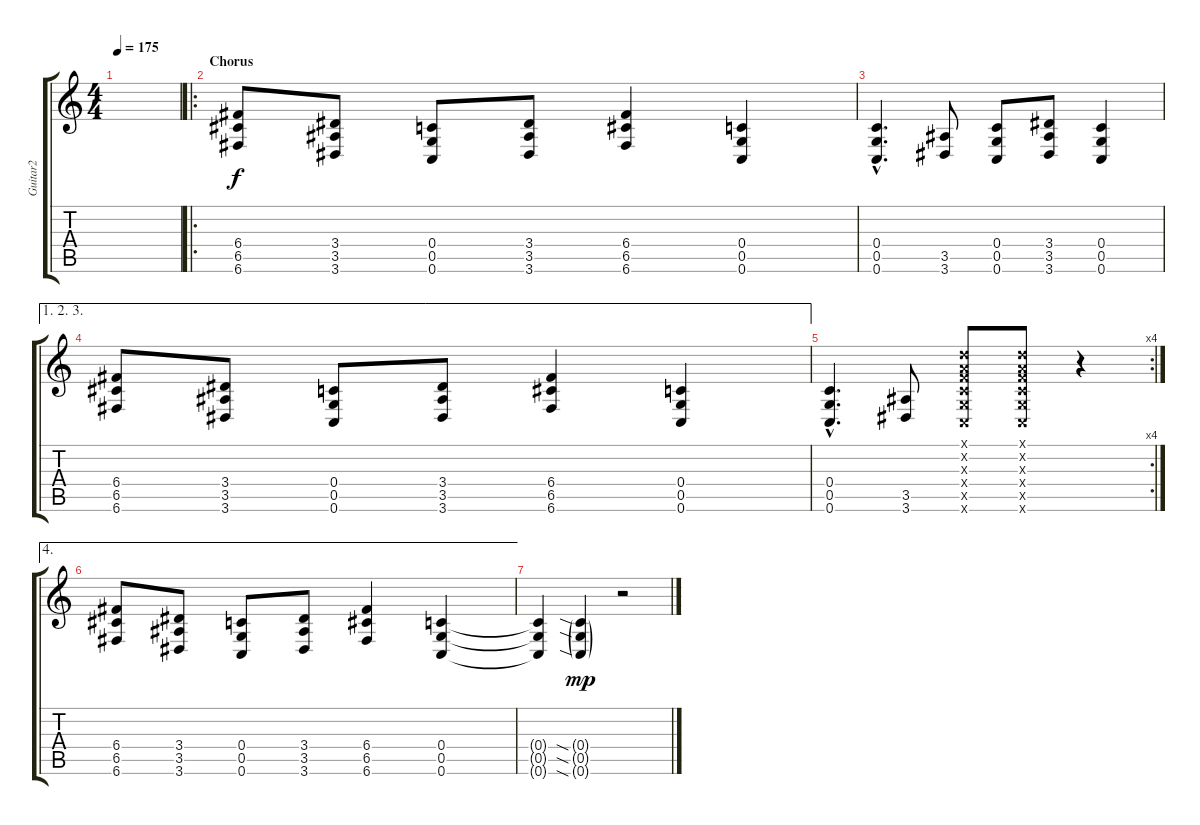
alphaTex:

\track ("Guitar2" "Guitar2") {instrument distortionguitar}
\staff {score tabs}
\tuning (D4 A3 F3 C3 G2 C2) {hide}
\ts (4 4)
\tempo 175
\clef g2
\ks c
|
\ro
\section ("" "Chorus")
(6.4 6.5 6.6).8{volume 13} (3.4 3.5 3.6).8 (0.4 0.5 0.6).8 (3.4 3.5 3.6).8 (6.4 6.5 6.6).4 (0.4 0.5 0.6).4 |
(0.4{hac} 0.5{hac} 0.6{hac}).4{d} (3.5 3.6).8 (0.4 0.5 0.6).8 (3.4 3.5 3.6).8 (0.4 0.5 0.6).4 |
\ae (1 2 3)
(6.4 6.5 6.6).8 (3.4 3.5 3.6).8 (0.4 0.5 0.6).8 (3.4 3.5 3.6).8 (6.4 6.5 6.6).4 (0.4 0.5 0.6).4 |
\rc 4
(0.4{hac} 0.5{hac} 0.6{hac}).4{d} (3.5 3.6).8 (0.1{x} 0.2{x} 0.3{x} 0.4{x} 0.5{x} 0.6{x}).8 (0.1{x} 0.2{x} 0.3{x} 0.4{x} 0.5{x} 0.6{x}).8 r.4 |
\ae 4
(6.4 6.5 6.6).8 (3.4 3.5 3.6).8 (0.4 0.5 0.6).8 (3.4 3.5 3.6).8 (6.4 6.5 6.6).4 (0.4 0.5 0.6).4 |
(0.4{t} 0.5{t} 0.6{t}).4 (0.4{sia g} 0.5{sia g} 0.6{sia g}).4{dy mp} r.2
